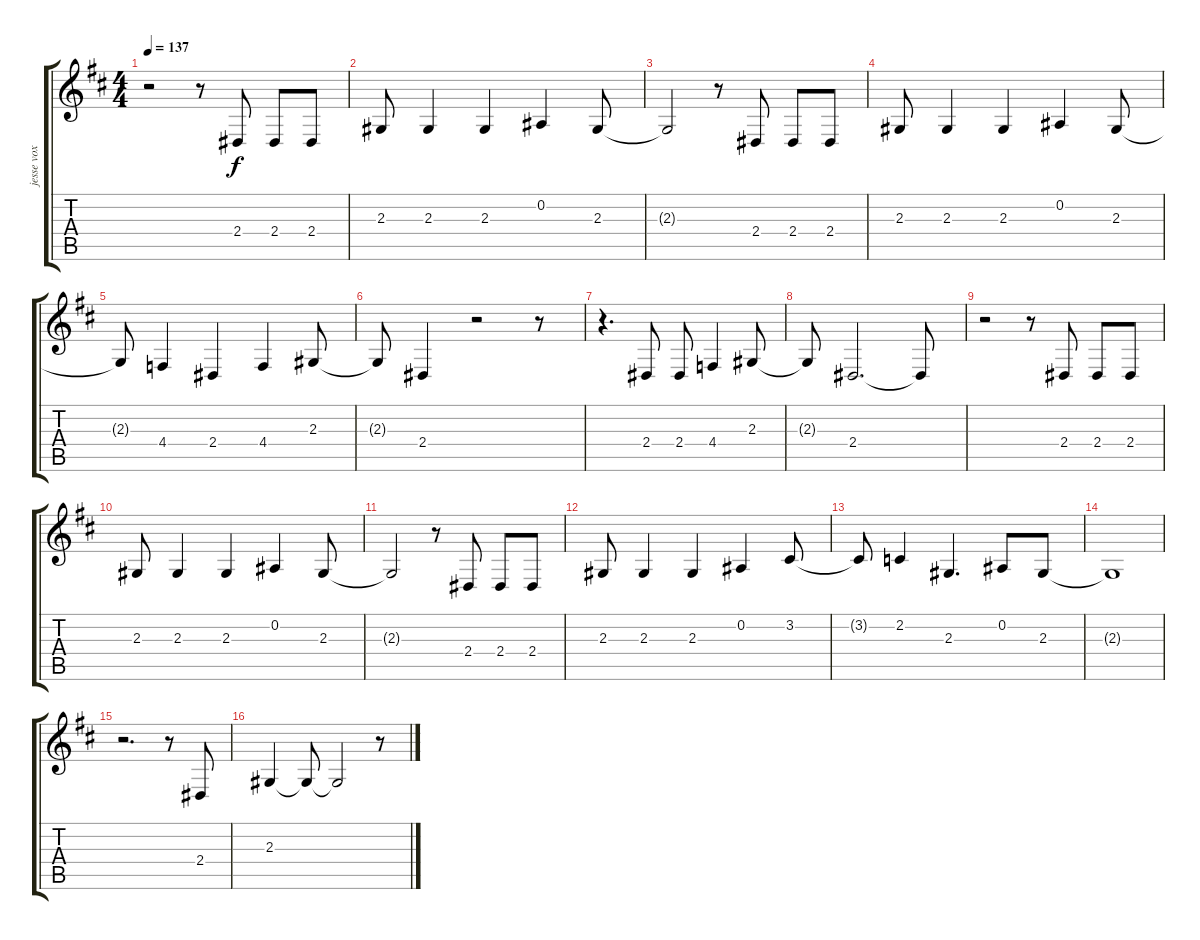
\track ("jesse vox" "jesse vox") {instrument viola}
\staff {score tabs}
\tuning (Eb4 Bb3 Gb3 Db3 Ab2 Eb2) {hide}
\ts (4 4)
\tempo 137
\clef g2
\ks d
r.2{dy f} r.8 2.4.8 2.4.8 2.4.8 |
2.3.8 2.3.4 2.3.4 0.2.4 2.3.8 |
2.3{t}.2 r.8 2.4.8 2.4.8 2.4.8 |
2.3.8 2.3.4 2.3.4 0.2.4 2.3.8 |
2.3{t}.8 4.4.4 2.4.4 4.4.4 2.3.8 |
2.3{t}.8 2.4.4 r.2 r.8 |
r.4{d} 2.4.8 2.4.8 4.4.4 2.3.8 |
2.3{t}.8 2.4.2{d} 2.4{t}.8 |
r.2 r.8 2.4.8 2.4.8 2.4.8 |
2.3.8 2.3.4 2.3.4 0.2.4 2.3.8 |
2.3{t}.2 r.8 2.4.8 2.4.8 2.4.8 |
2.3.8 2.3.4 2.3.4 0.2.4 3.2.8 |
3.2{t}.8 2.2.4 2.3.4{d} 0.2.8 2.3.8 |
2.3{t}.1 |
r.2{d} r.8 2.4.8 |
2.3.4 2.3{t}.8 2.3{t}.2 r.8
